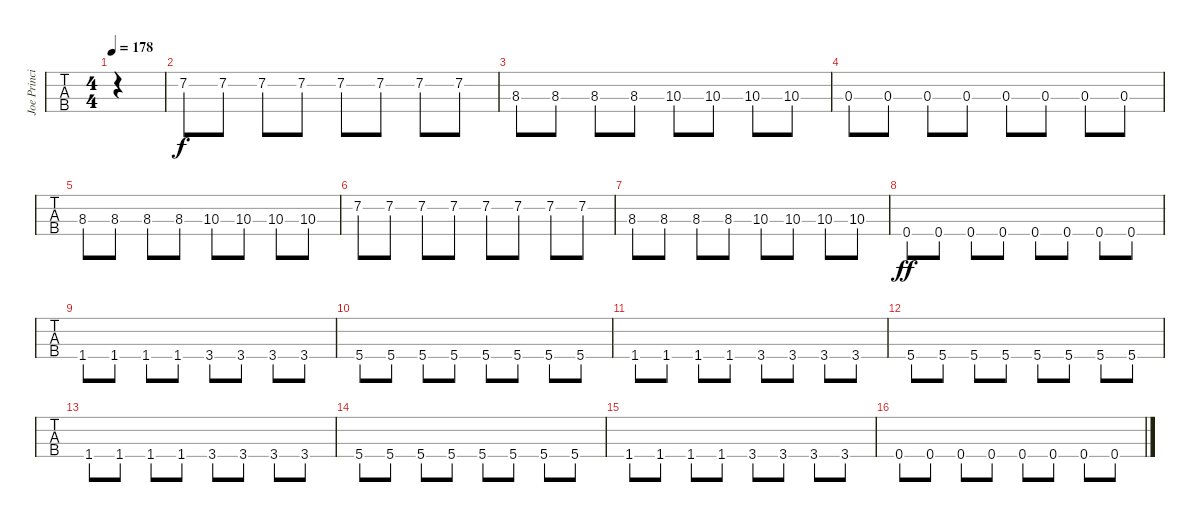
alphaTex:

\track ("Joe Principe - Bass" "Joe Princi") {instrument electricbassfinger}
\staff {tabs}
\tuning (Gb2 Db2 Ab1 Eb1) {hide}
\ts (4 4)
\tempo 178
\clef f4
\ks c
|
7.2.8 7.2.8 7.2.8 7.2.8 7.2.8 7.2.8 7.2.8 7.2.8 |
8.3.8 8.3.8 8.3.8 8.3.8 10.3.8 10.3.8 10.3.8 10.3.8 |
0.3.8 0.3.8 0.3.8 0.3.8 0.3.8 0.3.8 0.3.8 0.3.8 |
8.3.8 8.3.8 8.3.8 8.3.8 10.3.8 10.3.8 10.3.8 10.3.8 |
7.2.8 7.2.8 7.2.8 7.2.8 7.2.8 7.2.8 7.2.8 7.2.8 |
8.3.8 8.3.8 8.3.8 8.3.8 10.3.8 10.3.8 10.3.8 10.3.8 |
0.4.8{dy ff} 0.4.8 0.4.8 0.4.8 0.4.8 0.4.8 0.4.8 0.4.8 |
1.4.8 1.4.8 1.4.8 1.4.8 3.4.8 3.4.8 3.4.8 3.4.8 |
5.4.8 5.4.8 5.4.8 5.4.8 5.4.8 5.4.8 5.4.8 5.4.8 |
1.4.8 1.4.8 1.4.8 1.4.8 3.4.8 3.4.8 3.4.8 3.4.8 |
5.4.8 5.4.8 5.4.8 5.4.8 5.4.8 5.4.8 5.4.8 5.4.8 |
1.4.8 1.4.8 1.4.8 1.4.8 3.4.8 3.4.8 3.4.8 3.4.8 |
5.4.8 5.4.8 5.4.8 5.4.8 5.4.8 5.4.8 5.4.8 5.4.8 |
1.4.8 1.4.8 1.4.8 1.4.8 3.4.8 3.4.8 3.4.8 3.4.8 |
0.4.8 0.4.8 0.4.8 0.4.8 0.4.8 0.4.8 0.4.8 0.4.8
